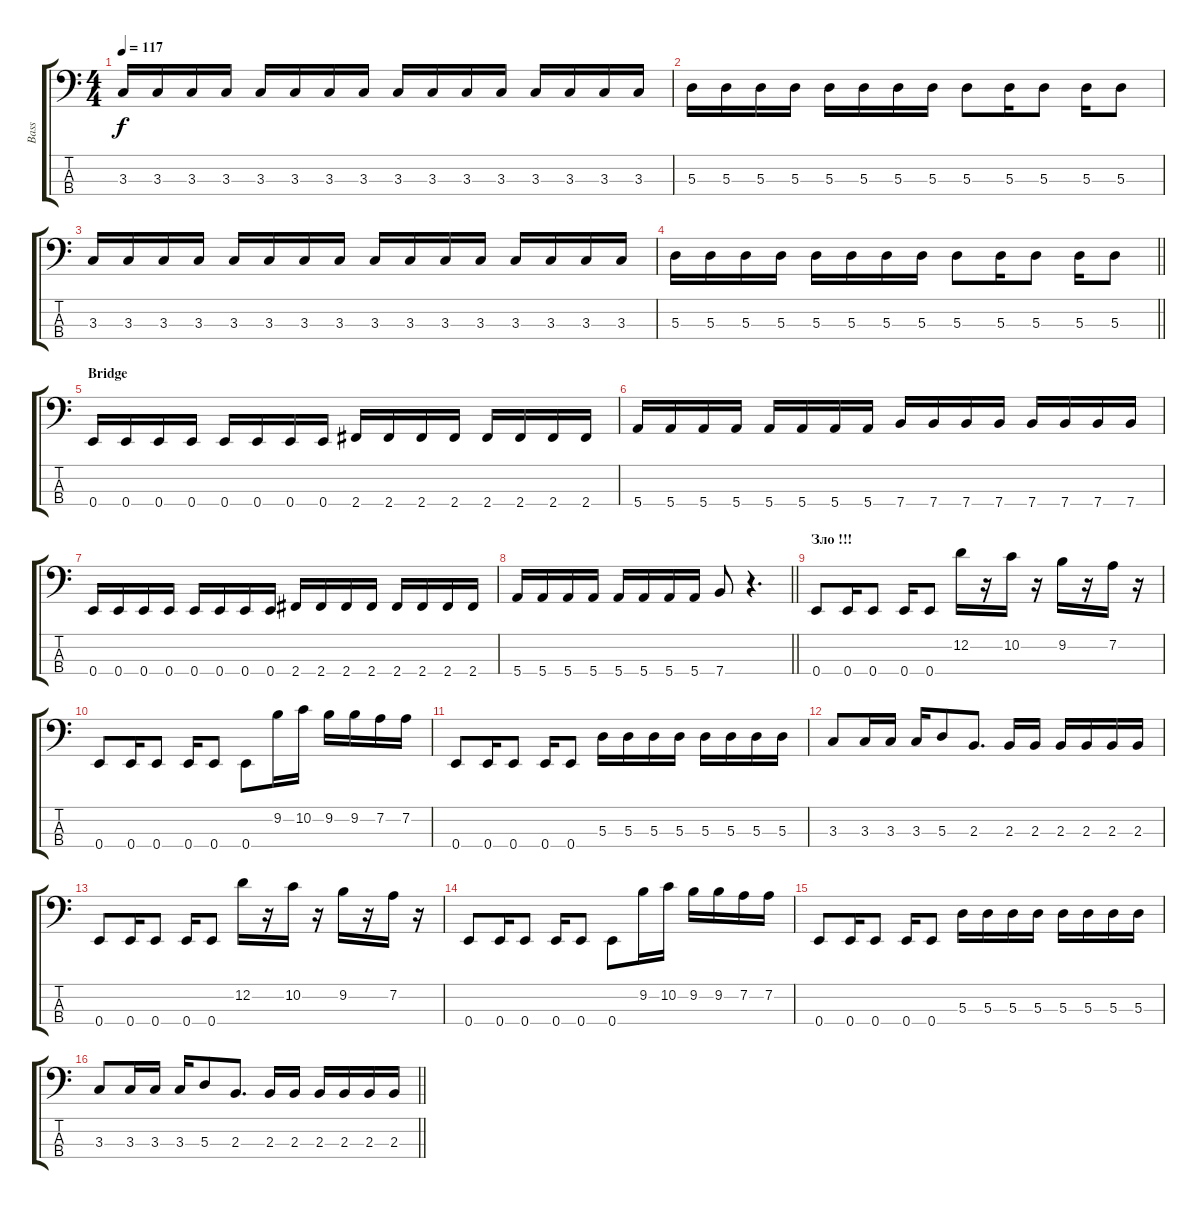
\track ("Bass" "Bass") {instrument slapbass1}
\staff {score tabs}
\tuning (G2 D2 A1 E1) {hide}
\ts (4 4)
\tempo 117
\clef f4
\ks c
3.3.16{dy f} 3.3.16 3.3.16 3.3.16 3.3.16 3.3.16 3.3.16 3.3.16 3.3.16 3.3.16 3.3.16 3.3.16 3.3.16 3.3.16 3.3.16 3.3.16 |
5.3.16 5.3.16 5.3.16 5.3.16 5.3.16 5.3.16 5.3.16 5.3.16 5.3.8 5.3.16 5.3.8 5.3.16 5.3.8 |
3.3.16 3.3.16 3.3.16 3.3.16 3.3.16 3.3.16 3.3.16 3.3.16 3.3.16 3.3.16 3.3.16 3.3.16 3.3.16 3.3.16 3.3.16 3.3.16 |
\barLineRight lightlight
5.3.16 5.3.16 5.3.16 5.3.16 5.3.16 5.3.16 5.3.16 5.3.16 5.3.8 5.3.16 5.3.8 5.3.16 5.3.8 |
\section ("" "Bridge")
0.4.16 0.4.16 0.4.16 0.4.16 0.4.16 0.4.16 0.4.16 0.4.16 2.4.16 2.4.16 2.4.16 2.4.16 2.4.16 2.4.16 2.4.16 2.4.16 |
5.4.16 5.4.16 5.4.16 5.4.16 5.4.16 5.4.16 5.4.16 5.4.16 7.4.16 7.4.16 7.4.16 7.4.16 7.4.16 7.4.16 7.4.16 7.4.16 |
0.4.16 0.4.16 0.4.16 0.4.16 0.4.16 0.4.16 0.4.16 0.4.16 2.4.16 2.4.16 2.4.16 2.4.16 2.4.16 2.4.16 2.4.16 2.4.16 |
\barLineRight lightlight
5.4.16 5.4.16 5.4.16 5.4.16 5.4.16 5.4.16 5.4.16 5.4.16 7.4.8 r.4{d} |
\section ("" "Зло !!!")
0.4.8 0.4.16 0.4.8 0.4.16 0.4.8 12.2.16 r.16 10.2.16 r.16 9.2.16 r.16 7.2.16 r.16 |
0.4.8 0.4.16 0.4.8 0.4.16 0.4.8 0.4.8 9.2.16 10.2.16 9.2.16 9.2.16 7.2.16 7.2.16 |
0.4.8 0.4.16 0.4.8 0.4.16 0.4.8 5.3.16 5.3.16 5.3.16 5.3.16 5.3.16 5.3.16 5.3.16 5.3.16 |
3.3.8 3.3.16 3.3.16 3.3.16 5.3.8 2.3.8{d} 2.3.16 2.3.16 2.3.16 2.3.16 2.3.16 2.3.16 |
0.4.8 0.4.16 0.4.8 0.4.16 0.4.8 12.2.16 r.16 10.2.16 r.16 9.2.16 r.16 7.2.16 r.16 |
0.4.8 0.4.16 0.4.8 0.4.16 0.4.8 0.4.8 9.2.16 10.2.16 9.2.16 9.2.16 7.2.16 7.2.16 |
0.4.8 0.4.16 0.4.8 0.4.16 0.4.8 5.3.16 5.3.16 5.3.16 5.3.16 5.3.16 5.3.16 5.3.16 5.3.16 |
\barLineRight lightlight
3.3.8 3.3.16 3.3.16 3.3.16 5.3.8 2.3.8{d} 2.3.16 2.3.16 2.3.16 2.3.16 2.3.16 2.3.16
